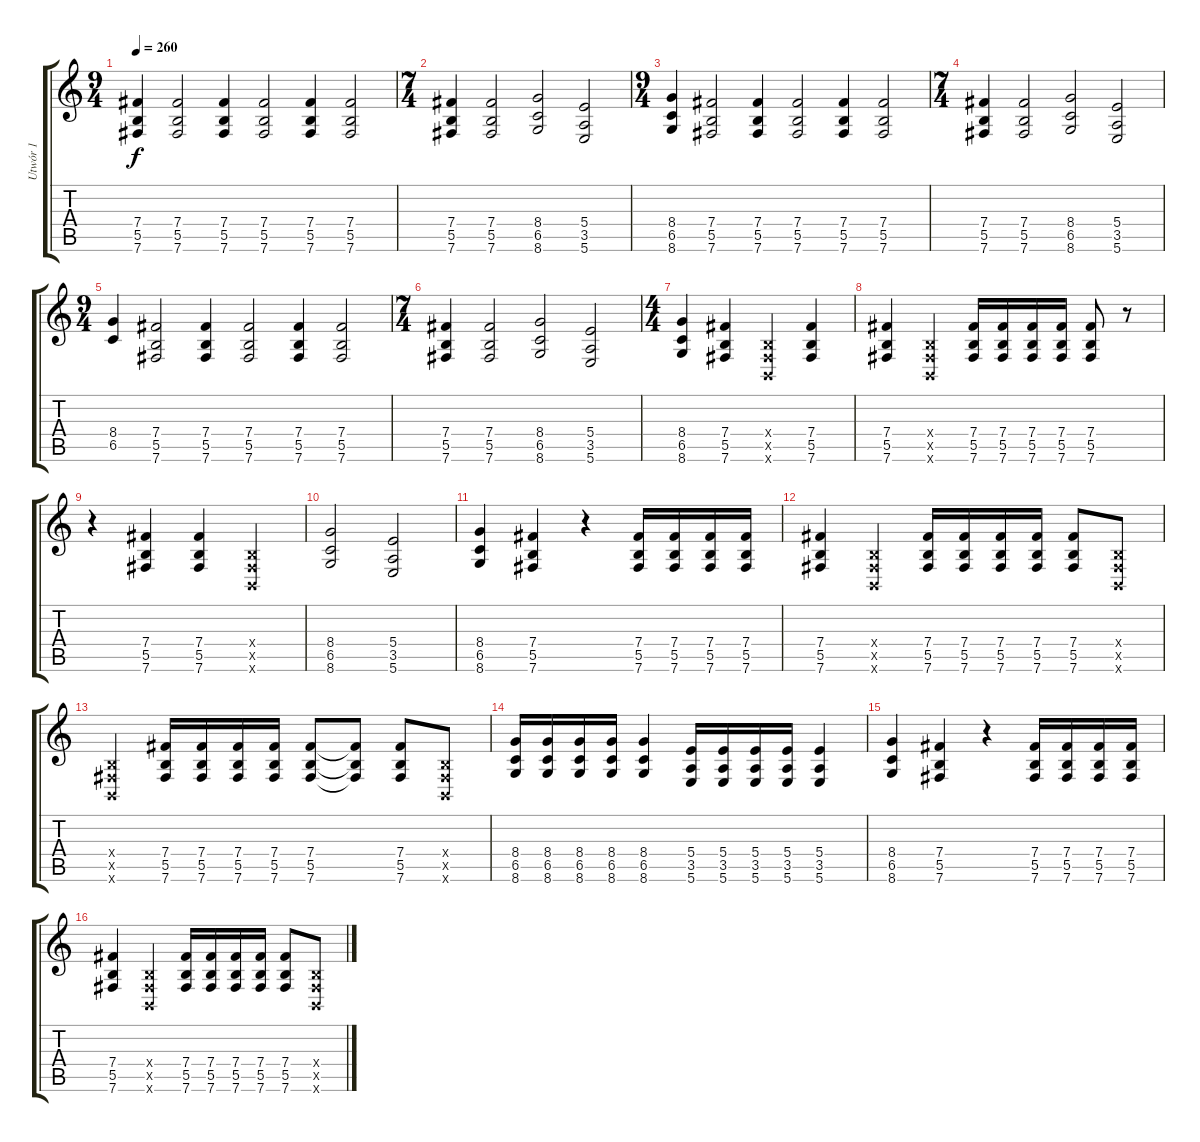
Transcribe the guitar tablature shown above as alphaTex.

\track ("Utwór 1" "Utwór 1") {instrument distortionguitar}
\staff {score tabs}
\tuning (Db4 Ab3 E3 B2 Gb2 B1) {hide}
\ts (9 4)
\tempo 260
\clef g2
\ks c
(7.4 5.5 7.6).4{dy f} (7.4 5.5 7.6).2 (7.4 5.5 7.6).4 (7.4 5.5 7.6).2 (7.4 5.5 7.6).4 (7.4 5.5 7.6).2 |
\ts (7 4)
(7.4 5.5 7.6).4 (7.4 5.5 7.6).2 (8.4 6.5 8.6).2 (5.4 3.5 5.6).2 |
\ts (9 4)
(8.4 6.5 8.6).4 (7.4 5.5 7.6).2 (7.4 5.5 7.6).4 (7.4 5.5 7.6).2 (7.4 5.5 7.6).4 (7.4 5.5 7.6).2 |
\ts (7 4)
(7.4 5.5 7.6).4 (7.4 5.5 7.6).2 (8.4 6.5 8.6).2 (5.4 3.5 5.6).2 |
\ts (9 4)
(8.4 6.5).4 (7.4 5.5 7.6).2 (7.4 5.5 7.6).4 (7.4 5.5 7.6).2 (7.4 5.5 7.6).4 (7.4 5.5 7.6).2 |
\ts (7 4)
(7.4 5.5 7.6).4 (7.4 5.5 7.6).2 (8.4 6.5 8.6).2 (5.4 3.5 5.6).2 |
\ts (4 4)
(8.4 6.5 8.6).4 (7.4 5.5 7.6).4 (0.4{x} 0.5{x} 0.6{x}).4 (7.4 5.5 7.6).4 |
(7.4 5.5 7.6).4 (0.4{x} 0.5{x} 0.6{x}).4 (7.4 5.5 7.6).16 (7.4 5.5 7.6).16 (7.4 5.5 7.6).16 (7.4 5.5 7.6).16 (7.4 5.5 7.6).8 r.8 |
r.4 (7.4 5.5 7.6).4 (7.4 5.5 7.6).4 (0.4{x} 0.5{x} 0.6{x}).4 |
(8.4 6.5 8.6).2 (5.4 3.5 5.6).2 |
(8.4 6.5 8.6).4 (7.4 5.5 7.6).4 r.4 (7.4 5.5 7.6).16 (7.4 5.5 7.6).16 (7.4 5.5 7.6).16 (7.4 5.5 7.6).16 |
(7.4 5.5 7.6).4 (0.4{x} 0.5{x} 0.6{x}).4 (7.4 5.5 7.6).16 (7.4 5.5 7.6).16 (7.4 5.5 7.6).16 (7.4 5.5 7.6).16 (7.4 5.5 7.6).8 (0.4{x} 0.5{x} 0.6{x}).8 |
(0.4{x} 0.5{x} 0.6{x}).4 (7.4 5.5 7.6).16 (7.4 5.5 7.6).16 (7.4 5.5 7.6).16 (7.4 5.5 7.6).16 (7.4 5.5 7.6).8 (7.4{t} 5.5{t} 7.6{t}).8 (7.4 5.5 7.6).8 (0.4{x} 0.5{x} 0.6{x}).8 |
(8.4 6.5 8.6).16 (8.4 6.5 8.6).16 (8.4 6.5 8.6).16 (8.4 6.5 8.6).16 (8.4 6.5 8.6).4 (5.4 3.5 5.6).16 (5.4 3.5 5.6).16 (5.4 3.5 5.6).16 (5.4 3.5 5.6).16 (5.4 3.5 5.6).4 |
(8.4 6.5 8.6).4 (7.4 5.5 7.6).4 r.4 (7.4 5.5 7.6).16 (7.4 5.5 7.6).16 (7.4 5.5 7.6).16 (7.4 5.5 7.6).16 |
(7.4 5.5 7.6).4 (0.4{x} 0.5{x} 0.6{x}).4 (7.4 5.5 7.6).16 (7.4 5.5 7.6).16 (7.4 5.5 7.6).16 (7.4 5.5 7.6).16 (7.4 5.5 7.6).8 (0.4{x} 0.5{x} 0.6{x}).8
